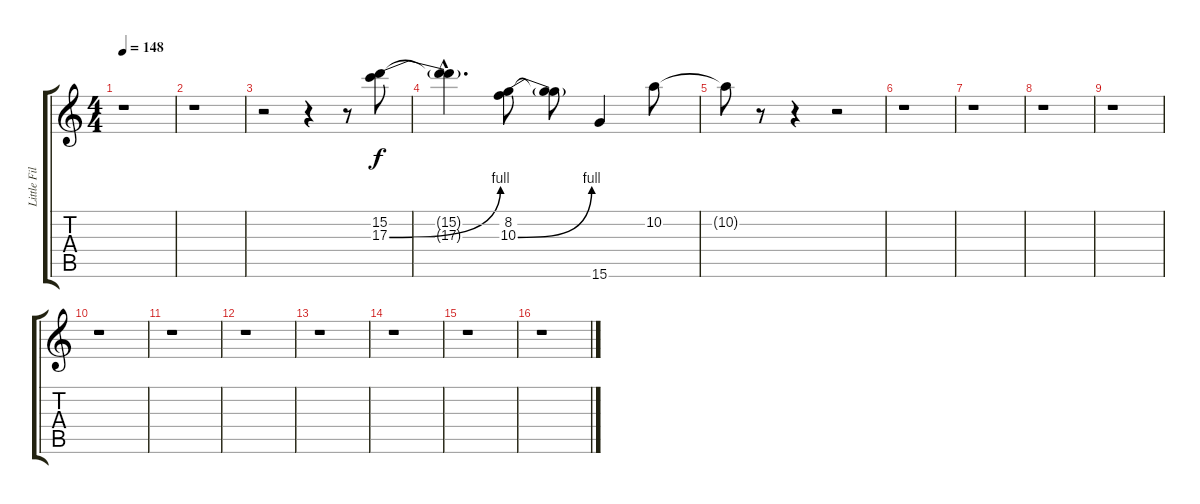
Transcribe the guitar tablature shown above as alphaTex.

\track ("Little Fills" "Little Fil") {instrument distortionguitar}
\staff {score tabs}
\tuning (E4 B3 G3 D3 A2 E2) {hide}
\ts (4 4)
\tempo 148
\clef g2
\ks c
r.1{dy f} |
r.1 |
r.2 r.4 r.8 (15.2 17.3{be (bend 0 0 60 4)}).8 |
(15.2{hac t} 17.3{hac t}).4{d} (8.2 10.3{be (bend 0 0 60 4)}).8 (8.2{t} 10.3{t}).8 15.6.4 10.2.8 |
10.2{t}.8 r.8 r.4 r.2 |
r.1 |
r.1 |
r.1 |
r.1 |
r.1 |
r.1 |
r.1 |
r.1 |
r.1 |
r.1 |
r.1
